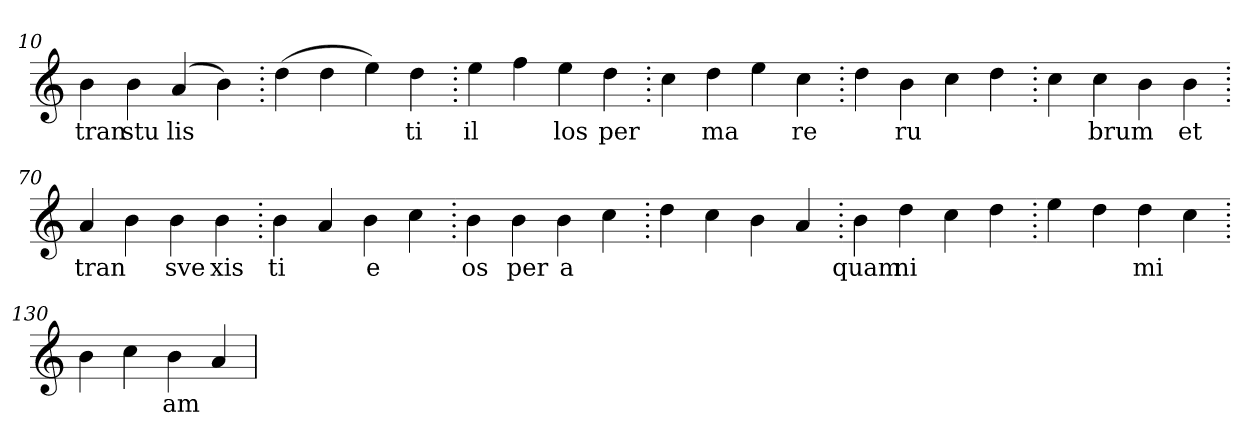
**kern	**text
*part1	*part1
*staff1	*staff1
*clefG2	*
=10.	=10.
4b	tran
4b	stu
(>4a	lis
4b)	.
=20.	=20.
(>4dd	.
4dd	.
4ee)	.
4dd	ti
=30.	=30.
4ee	il
4ff	.
4ee	los
4dd	per
=40.	=40.
4cc	.
4dd	ma
4ee	.
4cc	re
=50.	=50.
4dd	.
4b	ru
4cc	.
4dd	.
=60.	=60.
4cc	.
4cc	brum
4b	.
4b	et
=70.	=70.
4a	tran
4b	.
4b	sve
4b	xis
=80.	=80.
4b	ti
4a	.
4b	e
4cc	.
=90.	=90.
4b	os
4b	per
4b	a
4cc	.
=100.	=100.
4dd	.
4cc	.
4b	.
4a	.
=110.	=110.
4b	quam
4dd	ni
4cc	.
4dd	.
=120.	=120.
4ee	.
4dd	.
4dd	mi
4cc	.
=130.	=130.
4b	.
4cc	.
4b	am
4a	.
=	=
*-	*-
